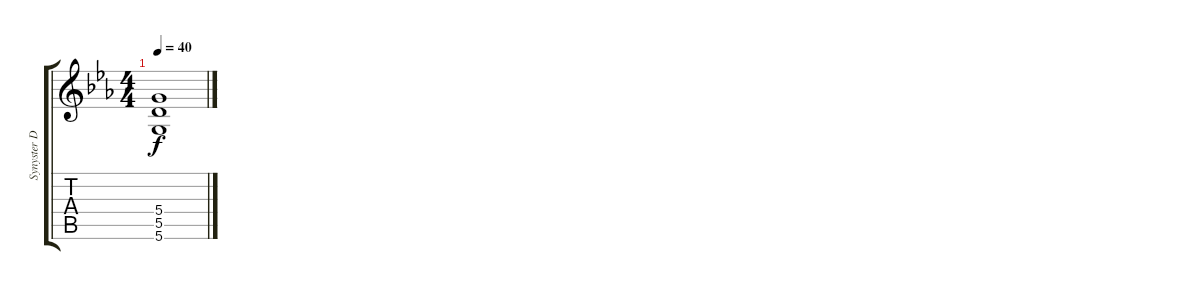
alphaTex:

\track ("Synyster Distorion" "Synyster D") {instrument distortionguitar}
\staff {score tabs}
\tuning (E4 B3 G3 D3 A2 D2) {hide}
\ts (4 4)
\tempo 40
\clef g2
\ks eb
(5.4{t} 5.5{t} 5.6{t}).1{dy f volume 15}
